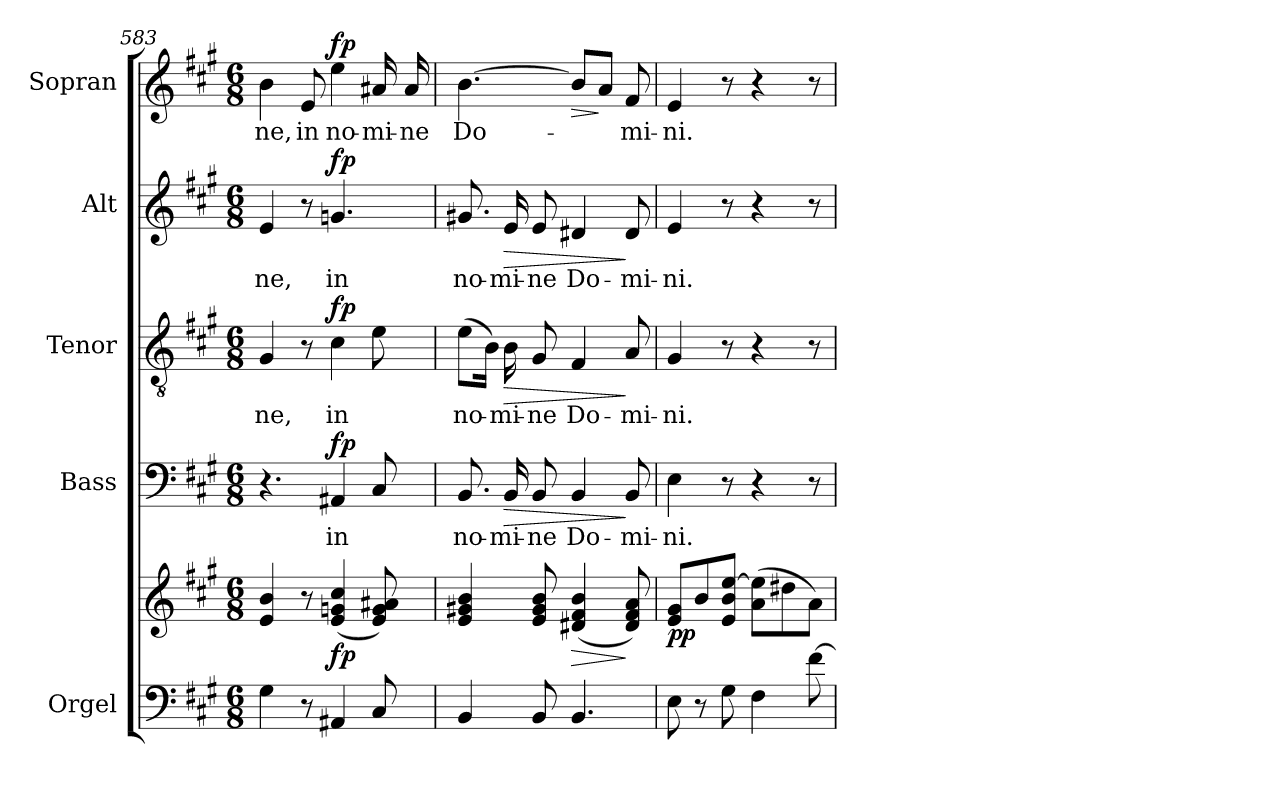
**kern	**kern	**dynam	**kern	**text	**dynam	**kern	**text	**dynam	**kern	**text	**dynam	**kern	**text	**dynam
*part5	*part5	*part5	*part4	*part4	*part4	*part3	*part3	*part3	*part2	*part2	*part2	*part1	*part1	*part1
*staff6	*staff5	*staff5/6	*staff4	*staff4	*staff4	*staff3	*staff3	*staff3	*staff2	*staff2	*staff2	*staff1	*staff1	*staff1
*I"Orgel	*	*	*I"Bass	*	*	*I"Tenor	*	*	*I"Alt	*	*	*I"Sopran	*	*
*I'Org.	*	*	*I'B.	*	*	*I'T.	*	*	*I'A.	*	*	*I'S.	*	*
*clefF4	*clefG2	*	*clefF4	*	*	*clefGv2	*	*	*clefG2	*	*	*clefG2	*	*
*k[f#c#g#]	*k[f#c#g#]	*	*k[f#c#g#]	*	*	*k[f#c#g#]	*	*	*k[f#c#g#]	*	*	*k[f#c#g#]	*	*
*A:	*A:	*	*A:	*	*	*A:	*	*	*A:	*	*	*A:	*	*
*M6/8	*M6/8	*	*M6/8	*	*	*M6/8	*	*	*M6/8	*	*	*M6/8	*	*
=583	=583	=583	=583	=583	=583	=583	=583	=583	=583	=583	=583	=583	=583	=583
!	!	!	!	!	!	!	!LO:LY:b	!	!	!LO:LY:b	!	!	!LO:LY:b	!
4G#\	4e/ 4b/	.	4.r	.	.	4G#/	-ne,	.	4e/	-ne,	.	4b\	-ne,	.
!	!	!	!	!	!	!	!	!	!	!	!	!	!LO:LY:b	!
8r	8r	.	.	.	.	8r	.	.	8r	.	.	8e/	in	.
!	!	!LO:DY:b	!	!LO:LY:b	!LO:DY:a	!	!LO:LY:b	!LO:DY:a	!	!LO:LY:b	!LO:DY:a	!	!LO:LY:b	!LO:DY:a
4AA#X/	(4e/ 4gn/ 4cc#/	fp	4AA#X/	in	fp	4c#\	in	fp	4.gn/	in	fp	4ee\	no-	fp
!	!	!	!	!	!	!	!	!	!	!	!	!	!LO:LY:b	!
8C#/	8e/ 8g/ 8a#X/)	.	8C#/	.	.	8e\	.	.	.	.	.	16a#X/	-mi-	.
!	!	!	!	!	!	!	!	!	!	!	!	!	!LO:LY:b	!
.	.	.	.	.	.	.	.	.	.	.	.	16a#/	-ne	.
=584	=584	=584	=584	=584	=584	=584	=584	=584	=584	=584	=584	=584	=584	=584
!	!	!	!	!LO:LY:b	!	!	!LO:LY:b	!	!	!LO:LY:b	!	!	!LO:LY:b	!
4BB/	4e/ 4g#X/ 4b/	.	8.BB/	no-	.	(>8e\L	no-	.	8.g#X/	no-	.	[4.b\	Do-	.
.	.	.	.	.	.	16B\Jk)	.	.	.	.	.	.	.	.
!	!	!	!	!LO:LY:b	!LO:HP:b	!	!LO:LY:b	!LO:HP:b	!	!LO:LY:b	!LO:HP:b	!	!	!
.	.	.	16BB/	-mi-	>	16B\	-mi-	>	16e/	-mi-	>	.	.	.
!	!	!	!	!LO:LY:b	!	!	!LO:LY:b	!	!	!LO:LY:b	!	!	!	!
8BB/	8e/ 8g#/ 8b/	.	8BB/	-ne	.	8G#/	-ne	.	8e/	-ne	.	.	.	.
!	!	!LO:HP:b	!	!LO:LY:b	!	!	!LO:LY:b	!	!	!LO:LY:b	!	!	!	!LO:HP:b
4.BB/	(<4d#X/ 4f#/ 4b/	>	4BB/	Do-	.	4F#/	Do-	.	4d#X/	Do-	.	8b/L]	.	>
.	.	.	.	.	.	.	.	.	.	.	.	8a/J	.	]
!	!	!	!	!LO:LY:b	!	!	!LO:LY:b	!	!	!LO:LY:b	!	!	!LO:LY:b	!
.	8d#/ 8f#/ 8a/)	]	8BB/	-mi-	]	8A/	-mi-	]	8d#/	-mi-	]	8f#/	-mi-	.
=585	=585	=585	=585	=585	=585	=585	=585	=585	=585	=585	=585	=585	=585	=585
!	!	!LO:DY:b	!	!LO:LY:b	!	!	!LO:LY:b	!	!	!LO:LY:b	!	!	!LO:LY:b	!
8E\	8e/ 8g#/L	pp	4E\	-ni.	.	4G#/	-ni.	.	4e/	-ni.	.	4e/	-ni.-	.
8r	8b/	.	.	.	.	.	.	.	.	.	.	.	.	.
8G#\	8e/ 8b/ [8ee/J	.	8r	.	.	8r	.	.	8r	.	.	8r	.	.
4F#\	(>8a\ 8ee\]L	.	4r	.	.	4r	.	.	4r	.	.	4r	.	.
.	8dd#X\	.	.	.	.	.	.	.	.	.	.	.	.	.
[8f#\	8a\J)	.	8r	.	.	8r	.	.	8r	.	.	8r	.	.
=	=	=	=	=	=	=	=	=	=	=	=	=	=	=
*-	*-	*-	*-	*-	*-	*-	*-	*-	*-	*-	*-	*-	*-	*-
